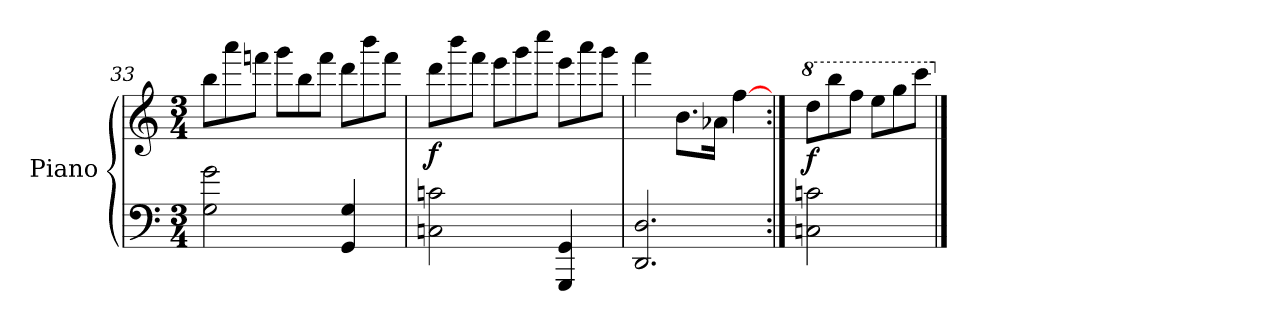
**kern	**kern	**dynam
*part1	*part1	*part1
*staff2	*staff1	*staff1/2
*I"Piano	*	*
*I'Pno.	*	*
*clefF4	*clefG2	*
*k[]	*k[]	*
*M3/4	*M3/4	*
*	*Xtuplet	*
=33	=33	=33
2G\ 2g\	12bb\L	.
.	12aaa\	.
.	12fffn\J	.
.	12ggg\L	.
.	12bb\	.
.	12fff\J	.
4GG/ 4G/	12ddd\L	.
.	12bbb\	.
.	12fff\J	.
!!LO:LB:g=z
=34	=34	=34
!	!	!LO:DY:b
2Cn\ 2cn\	12ddd\L	f
.	12bbb\	.
.	12fff\J	.
.	12eee\L	.
.	12ggg\	.
.	12cccc\J	.
4GGG/ 4GG/	12eee\L	.
.	12aaa\	.
.	12ggg\J	.
=35	=35	=35
2.DD/ 2.D/	4fff\	.
.	8.b\L	.
.	16a-X\Jk	.
.	[4ff\	.
=36:|!	=36:|!	=36:|!
*	*8va	*
*	*^	*
!	!	!	!LO:DY:b
2Cn\ 2cn\	12ddd\L	4fff!yy]	f
.	12bbb\	.	.
.	12fff\J	.	.
.	12eee\L	4ryy	.
.	12ggg\	.	.
.	12cccc\J	.	.
*	*v	*v	*
*	*X8va	*
==	==	==
*-	*-	*-
